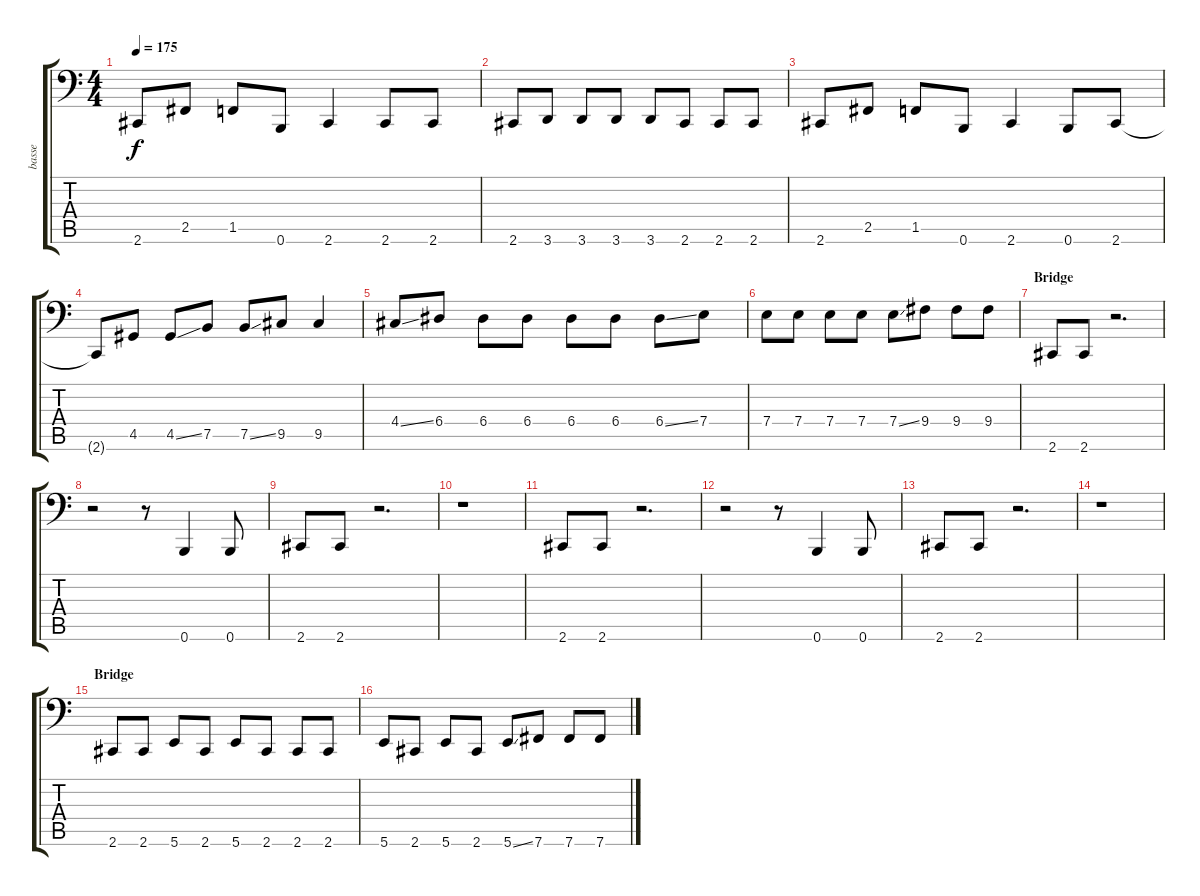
\track ("basse" "basse") {instrument electricbasspick}
\staff {score tabs}
\tuning (B2 Gb2 D2 A1 E1 B0) {hide}
\ts (4 4)
\tempo 175
\clef f4
\ks c
2.6.8{dy f} 2.5.8 1.5.8 0.6.8 2.6.4 2.6.8 2.6.8 |
2.6.8 3.6.8 3.6.8 3.6.8 3.6.8 2.6.8 2.6.8 2.6.8 |
2.6.8 2.5.8 1.5.8 0.6.8 2.6.4 0.6.8 2.6.8 |
2.6{t}.8 4.5.8 4.5{ss}.8 7.5.8 7.5{ss}.8 9.5.8 9.5.4 |
4.4{ss}.8 6.4.8 6.4.8 6.4.8 6.4.8 6.4.8 6.4{ss}.8 7.4.8 |
7.4.8 7.4.8 7.4.8 7.4.8 7.4{ss}.8 9.4.8 9.4.8 9.4.8 |
\section ("" "Bridge")
2.6.8 2.6.8 r.2{d} |
r.2 r.8 0.6.4 0.6.8 |
2.6.8 2.6.8 r.2{d} |
r.1 |
2.6.8 2.6.8 r.2{d} |
r.2 r.8 0.6.4 0.6.8 |
2.6.8 2.6.8 r.2{d} |
r.1 |
\section ("" "Bridge")
2.6.8 2.6.8 5.6.8 2.6.8 5.6.8 2.6.8 2.6.8 2.6.8 |
5.6.8 2.6.8 5.6.8 2.6.8 5.6{ss}.8 7.6.8 7.6.8 7.6.8
